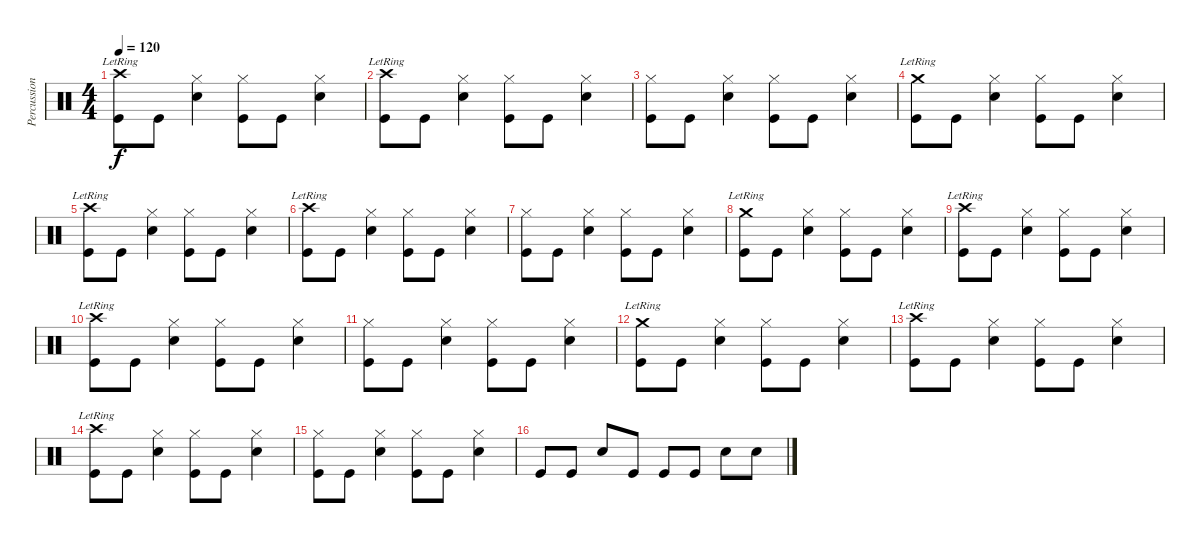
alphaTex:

\track ("Percussions" "Percussion") {instrument percussion}
\staff {score}
\articulation defaults
\ts (4 4)
\tempo 120
\clef neutral
\ks c
("Crash high (hit)"{lr} "Kick (hit)").8{dy f} "Kick (hit)".8 ("Hi-Hat (closed)" "Snare (hit) 2").4 ("Hi-Hat (closed)" "Kick (hit)").8 "Kick (hit)".8 ("Hi-Hat (closed)" "Snare (hit) 2").4 |
("Crash high (hit)"{lr} "Kick (hit)").8 "Kick (hit)".8 ("Hi-Hat (closed)" "Snare (hit) 2").4 ("Hi-Hat (closed)" "Kick (hit)").8 "Kick (hit)".8 ("Hi-Hat (closed)" "Snare (hit) 2").4 |
("Hi-Hat (closed)" "Kick (hit)").8 "Kick (hit)".8 ("Hi-Hat (closed)" "Snare (hit) 2").4 ("Hi-Hat (closed)" "Kick (hit)").8 "Kick (hit)".8 ("Hi-Hat (closed)" "Snare (hit) 2").4 |
("Crash medium (hit)"{lr} "Kick (hit)").8 "Kick (hit)".8 ("Hi-Hat (closed)" "Snare (hit) 2").4 ("Hi-Hat (closed)" "Kick (hit)").8 "Kick (hit)".8 ("Hi-Hat (closed)" "Snare (hit) 2").4 |
("Crash high (hit)"{lr} "Kick (hit)").8 "Kick (hit)".8 ("Hi-Hat (closed)" "Snare (hit) 2").4 ("Hi-Hat (closed)" "Kick (hit)").8 "Kick (hit)".8 ("Hi-Hat (closed)" "Snare (hit) 2").4 |
("Crash high (hit)"{lr} "Kick (hit)").8 "Kick (hit)".8 ("Hi-Hat (closed)" "Snare (hit) 2").4 ("Hi-Hat (closed)" "Kick (hit)").8 "Kick (hit)".8 ("Hi-Hat (closed)" "Snare (hit) 2").4 |
("Hi-Hat (closed)" "Kick (hit)").8 "Kick (hit)".8 ("Hi-Hat (closed)" "Snare (hit) 2").4 ("Hi-Hat (closed)" "Kick (hit)").8 "Kick (hit)".8 ("Hi-Hat (closed)" "Snare (hit) 2").4 |
("Crash medium (hit)"{lr} "Kick (hit)").8 "Kick (hit)".8 ("Hi-Hat (closed)" "Snare (hit) 2").4 ("Hi-Hat (closed)" "Kick (hit)").8 "Kick (hit)".8 ("Hi-Hat (closed)" "Snare (hit) 2").4 |
("Crash high (hit)"{lr} "Kick (hit)").8 "Kick (hit)".8 ("Hi-Hat (closed)" "Snare (hit) 2").4 ("Hi-Hat (closed)" "Kick (hit)").8 "Kick (hit)".8 ("Hi-Hat (closed)" "Snare (hit) 2").4 |
("Crash high (hit)"{lr} "Kick (hit)").8 "Kick (hit)".8 ("Hi-Hat (closed)" "Snare (hit) 2").4 ("Hi-Hat (closed)" "Kick (hit)").8 "Kick (hit)".8 ("Hi-Hat (closed)" "Snare (hit) 2").4 |
("Hi-Hat (closed)" "Kick (hit)").8 "Kick (hit)".8 ("Hi-Hat (closed)" "Snare (hit) 2").4 ("Hi-Hat (closed)" "Kick (hit)").8 "Kick (hit)".8 ("Hi-Hat (closed)" "Snare (hit) 2").4 |
("Crash medium (hit)"{lr} "Kick (hit)").8 "Kick (hit)".8 ("Hi-Hat (closed)" "Snare (hit) 2").4 ("Hi-Hat (closed)" "Kick (hit)").8 "Kick (hit)".8 ("Hi-Hat (closed)" "Snare (hit) 2").4 |
("Crash high (hit)"{lr} "Kick (hit)").8 "Kick (hit)".8 ("Hi-Hat (closed)" "Snare (hit) 2").4 ("Hi-Hat (closed)" "Kick (hit)").8 "Kick (hit)".8 ("Hi-Hat (closed)" "Snare (hit) 2").4 |
("Crash high (hit)"{lr} "Kick (hit)").8 "Kick (hit)".8 ("Hi-Hat (closed)" "Snare (hit) 2").4 ("Hi-Hat (closed)" "Kick (hit)").8 "Kick (hit)".8 ("Hi-Hat (closed)" "Snare (hit) 2").4 |
("Hi-Hat (closed)" "Kick (hit)").8 "Kick (hit)".8 ("Hi-Hat (closed)" "Snare (hit) 2").4 ("Hi-Hat (closed)" "Kick (hit)").8 "Kick (hit)".8 ("Hi-Hat (closed)" "Snare (hit) 2").4 |
"Kick (hit)".8 "Kick (hit)".8 "Snare (hit) 2".8 "Kick (hit)".8 "Kick (hit)".8 "Kick (hit)".8 "Snare (hit) 2".8 "Snare (hit) 2".8
